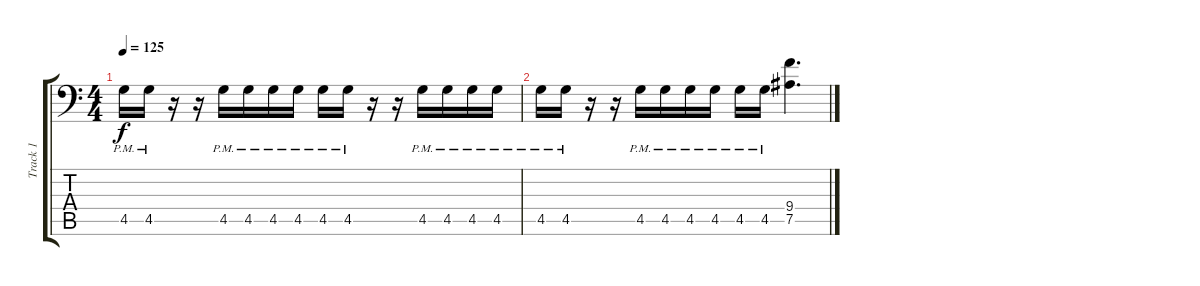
\track ("Track 1" "Track 1") {instrument distortionguitar}
\staff {score tabs}
\tuning (Bb3 F3 Db3 Ab2 Eb2 Bb1) {hide}
\ts (4 4)
\tempo 125
\clef f4
\ks c
4.5{pm}.16{dy f} 4.5{pm}.16 r.16 r.16 4.5{pm}.16 4.5{pm}.16 4.5{pm}.16 4.5{pm}.16 4.5{pm}.16 4.5{pm}.16 r.16 r.16 4.5{pm}.16 4.5{pm}.16 4.5{pm}.16 4.5{pm}.16 |
4.5{pm}.16 4.5{pm}.16 r.16 r.16 4.5{pm}.16 4.5{pm}.16 4.5{pm}.16 4.5{pm}.16 4.5{pm}.16 4.5{pm}.16 (9.4 7.5).4{d}
